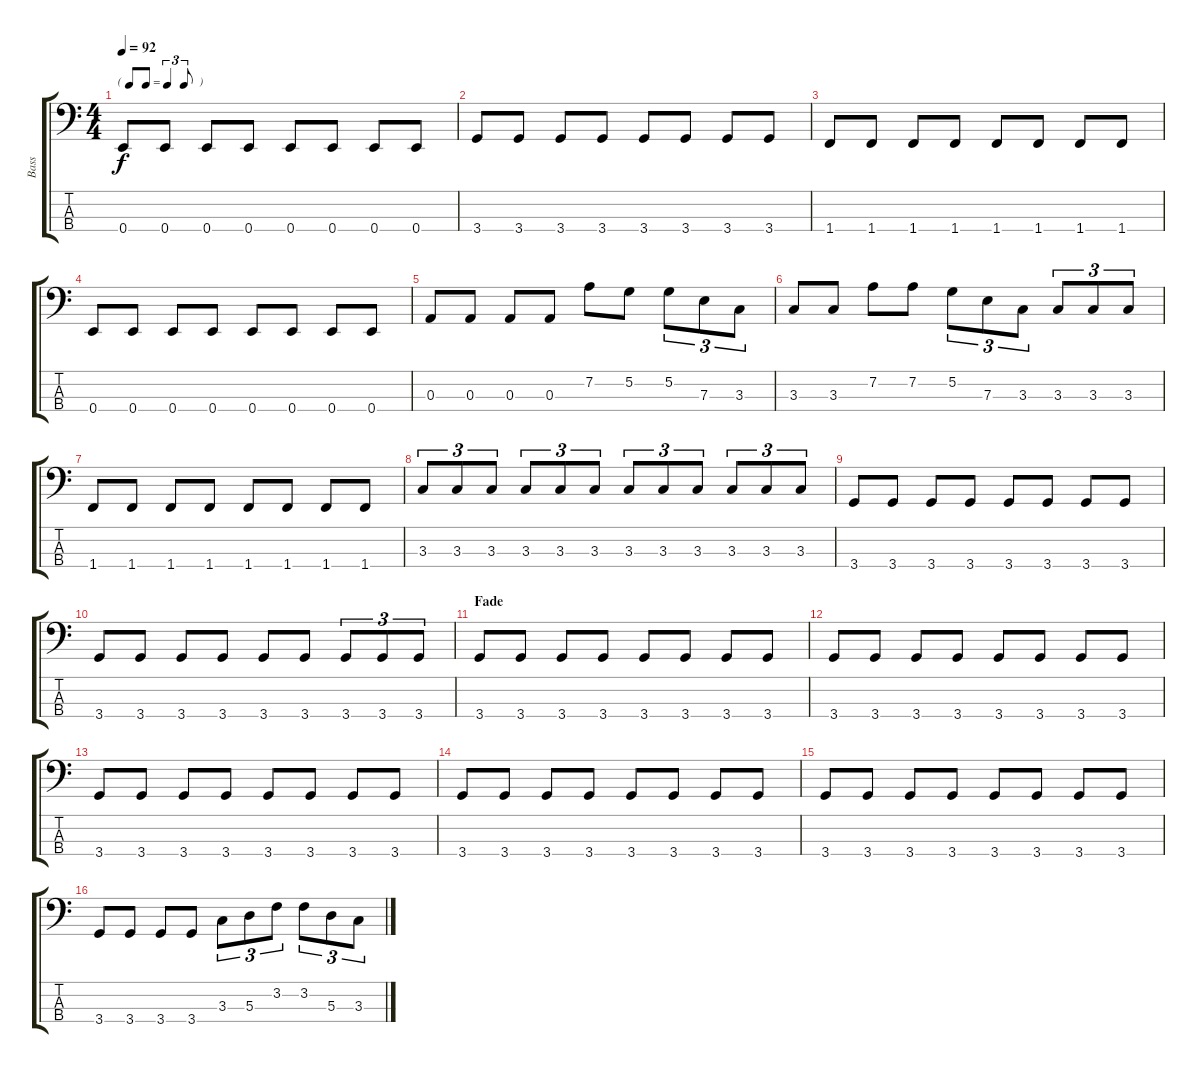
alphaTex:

\track ("Bass" "Bass") {instrument acousticguitarnylon}
\staff {score tabs}
\tuning (G2 D2 A1 E1) {hide}
\ts (4 4)
\tf triplet8th
\tempo 92
\clef f4
\ks c
0.4.8{dy f} 0.4.8 0.4.8 0.4.8 0.4.8 0.4.8 0.4.8 0.4.8 |
3.4.8 3.4.8 3.4.8 3.4.8 3.4.8 3.4.8 3.4.8 3.4.8 |
1.4.8 1.4.8 1.4.8 1.4.8 1.4.8 1.4.8 1.4.8 1.4.8 |
0.4.8 0.4.8 0.4.8 0.4.8 0.4.8 0.4.8 0.4.8 0.4.8 |
0.3.8 0.3.8 0.3.8 0.3.8 7.2.8 5.2.8 5.2.8{tu (3 2)} 7.3.8{tu (3 2)} 3.3.8{tu (3 2)} |
3.3.8 3.3.8 7.2.8 7.2.8 5.2.8{tu (3 2)} 7.3.8{tu (3 2)} 3.3.8{tu (3 2)} 3.3.8{tu (3 2)} 3.3.8{tu (3 2)} 3.3.8{tu (3 2)} |
1.4.8 1.4.8 1.4.8 1.4.8 1.4.8 1.4.8 1.4.8 1.4.8 |
3.3.8{tu (3 2)} 3.3.8{tu (3 2)} 3.3.8{tu (3 2)} 3.3.8{tu (3 2)} 3.3.8{tu (3 2)} 3.3.8{tu (3 2)} 3.3.8{tu (3 2)} 3.3.8{tu (3 2)} 3.3.8{tu (3 2)} 3.3.8{tu (3 2)} 3.3.8{tu (3 2)} 3.3.8{tu (3 2)} |
3.4.8 3.4.8 3.4.8 3.4.8 3.4.8 3.4.8 3.4.8 3.4.8 |
3.4.8 3.4.8 3.4.8 3.4.8 3.4.8 3.4.8 3.4.8{tu (3 2)} 3.4.8{tu (3 2)} 3.4.8{tu (3 2)} |
\section ("" "Fade")
3.4.8 3.4.8 3.4.8 3.4.8 3.4.8 3.4.8 3.4.8 3.4.8 |
3.4.8 3.4.8 3.4.8 3.4.8 3.4.8 3.4.8 3.4.8 3.4.8 |
3.4.8 3.4.8 3.4.8 3.4.8 3.4.8 3.4.8 3.4.8 3.4.8 |
3.4.8 3.4.8 3.4.8 3.4.8 3.4.8 3.4.8 3.4.8 3.4.8 |
3.4.8 3.4.8 3.4.8 3.4.8 3.4.8 3.4.8 3.4.8 3.4.8 |
3.4.8 3.4.8 3.4.8 3.4.8 3.3.8{tu (3 2)} 5.3.8{tu (3 2)} 3.2.8{tu (3 2)} 3.2.8{tu (3 2)} 5.3.8{tu (3 2)} 3.3.8{tu (3 2)}
